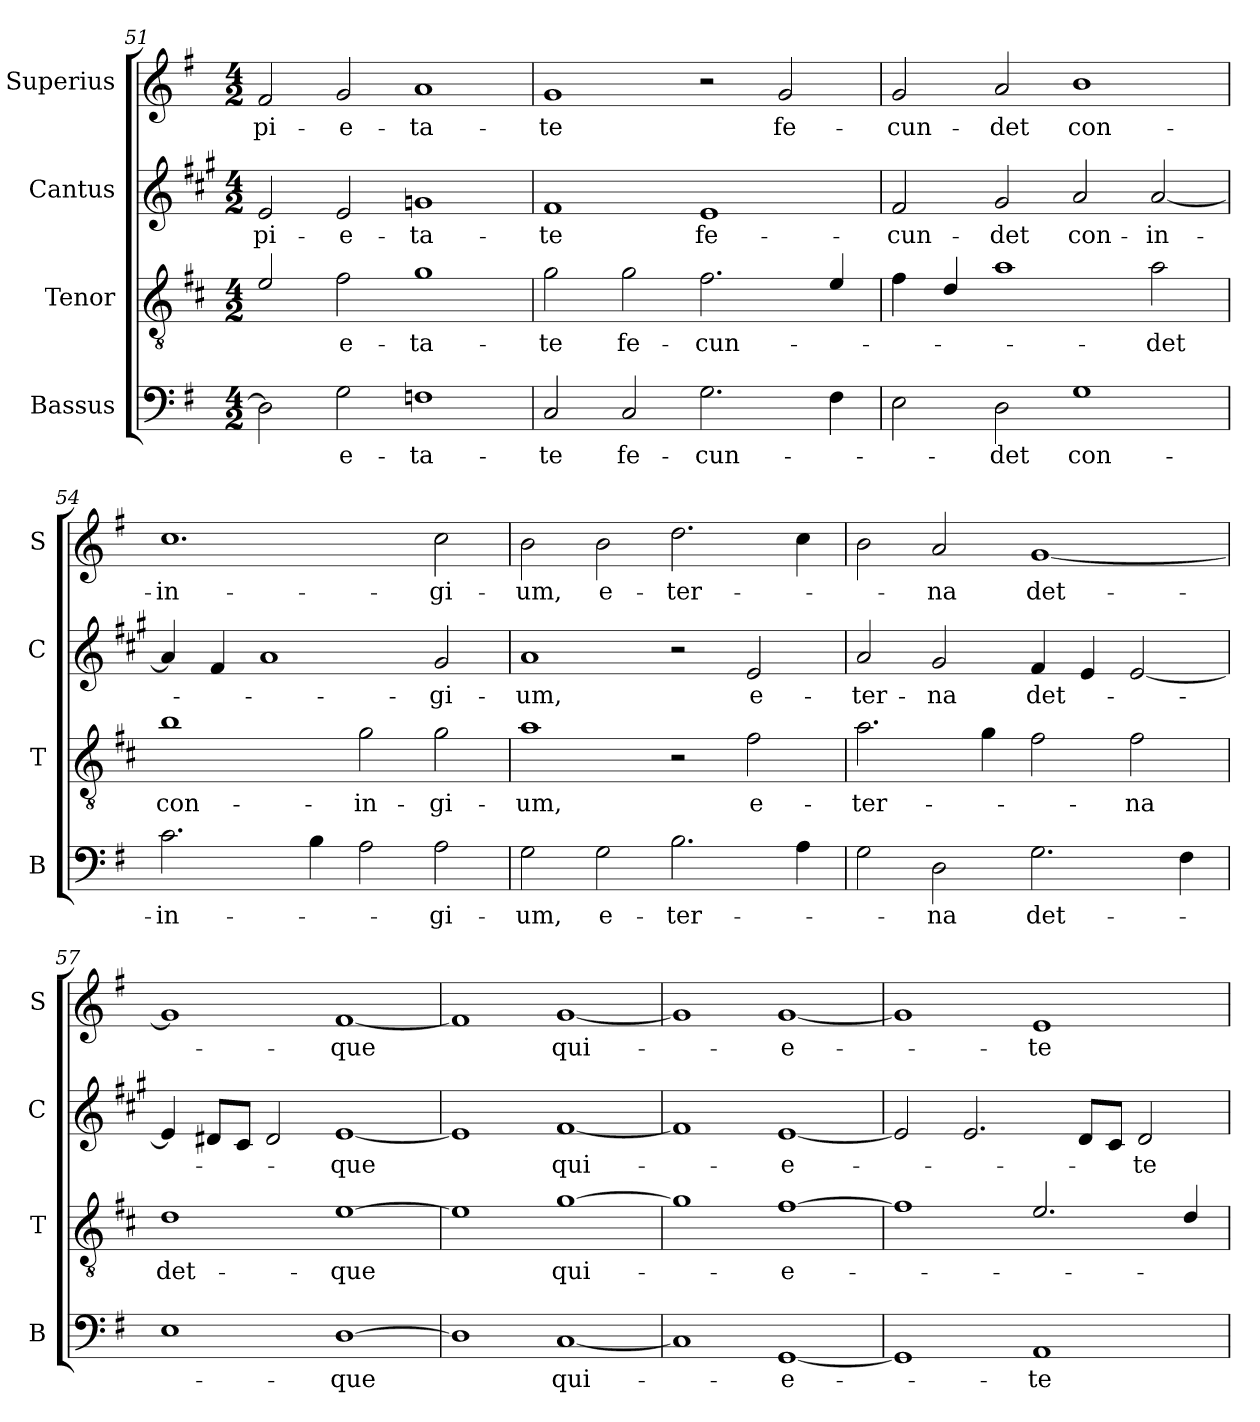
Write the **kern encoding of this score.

**kern	**text	**kern	**text	**kern	**text	**kern	**text
*part4	*part4	*part3	*part3	*part2	*part2	*part1	*part1
*staff4	*staff4	*staff3	*staff3	*staff2	*staff2	*staff1	*staff1
*I"Bassus	*	*I"Tenor	*	*I"Cantus	*	*I"Superius	*
*I'B	*	*I'T	*	*I'C	*	*I'S	*
*clefF4	*	*clefGv2	*	*clefG2	*	*clefG2	*
*	*	*ITrd4c7	*	*ITrd1c2	*	*	*
*k[f#]	*	*k[f#]	*	*k[f#]	*	*k[f#]	*
*G:	*	*G:	*	*G:	*	*G:	*
*M4/2	*	*M4/2	*	*M4/2	*	*M4/2	*
=51	=51	=51	=51	=51	=51	=51	=51
!	!	!	!	!	!LO:LY:b	!	!LO:LY:b
2D\]	.	2A/	.	2d/	pi-	2f#/	pi-
!	!LO:LY:b	!	!LO:LY:b	!	!LO:LY:b	!	!LO:LY:b
2G\	-e-	2B\	-e-	2d/	-e-	2g/	-e-
!	!LO:LY:b	!	!LO:LY:b	!	!LO:LY:b	!	!LO:LY:b
1Fn	-ta-	1c	-ta-	1fn	-ta-	1a	-ta-
!!LO:LB:g=z
=52	=52	=52	=52	=52	=52	=52	=52
!	!LO:LY:b	!	!LO:LY:b	!	!LO:LY:b	!	!LO:LY:b
2C/	-te	2c\	-te	1e	-te	1g	-te
!	!LO:LY:b	!	!LO:LY:b	!	!	!	!
2C/	fe-	2c\	fe-	.	.	.	.
!	!LO:LY:b	!	!LO:LY:b	!	!LO:LY:b	!	!
2.G\	-cun-	2.B\	-cun-	1d	fe-	2r	.
!	!	!	!	!	!	!	!LO:LY:b
.	.	.	.	.	.	2g/	fe-
4F#\	.	4A/	.	.	.	.	.
=53	=53	=53	=53	=53	=53	=53	=53
!	!	!	!	!	!LO:LY:b	!	!LO:LY:b
2E\	.	4B\	.	2e/	-cun-	2g/	-cun-
.	.	4G/	.	.	.	.	.
!	!LO:LY:b	!	!	!	!LO:LY:b	!	!LO:LY:b
2D\	-det	1d	.	2f#/	-det	2a/	-det
!	!LO:LY:b	!	!	!	!LO:LY:b	!	!LO:LY:b
1G	con-	.	.	2g/	con-	1b	con-
!	!	!	!LO:LY:b	!	!LO:LY:b	!	!
.	.	2d\	-det	[2g/	-in-	.	.
=54	=54	=54	=54	=54	=54	=54	=54
!	!LO:LY:b	!	!LO:LY:b	!	!	!	!LO:LY:b
2.c\	-in-	1e	con-	4g/]	.	1.cc	-in-
.	.	.	.	4e/	.	.	.
.	.	.	.	1g	.	.	.
4B\	.	.	.	.	.	.	.
!	!	!	!LO:LY:b	!	!	!	!
2A\	.	2c\	-in-	.	.	.	.
!	!LO:LY:b	!	!LO:LY:b	!	!LO:LY:b	!	!LO:LY:b
2A\	-gi-	2c\	-gi-	2f#/	-gi-	2cc\	-gi-
=55	=55	=55	=55	=55	=55	=55	=55
!	!LO:LY:b	!	!LO:LY:b	!	!LO:LY:b	!	!LO:LY:b
2G\	-um,	1d	-um,	1g	-um,	2b\	-um,
!	!LO:LY:b	!	!	!	!	!	!LO:LY:b
2G\	e-	.	.	.	.	2b\	e-
!	!LO:LY:b	!	!	!	!	!	!LO:LY:b
2.B\	-ter-	2r	.	2r	.	2.dd\	-ter-
!	!	!	!LO:LY:b	!	!LO:LY:b	!	!
.	.	2B\	e-	2d/	e-	.	.
4A\	.	.	.	.	.	4cc\	.
=56	=56	=56	=56	=56	=56	=56	=56
!	!	!	!LO:LY:b	!	!LO:LY:b	!	!
2G\	.	2.d\	-ter-	2g/	-ter-	2b\	.
!	!LO:LY:b	!	!	!	!LO:LY:b	!	!LO:LY:b
2D\	-na	.	.	2f#/	-na	2a/	-na
.	.	4c\	.	.	.	.	.
!	!LO:LY:b	!	!	!	!LO:LY:b	!	!LO:LY:b
2.G\	det-	2B\	.	4e/	det-	[1g	det-
.	.	.	.	4d/	.	.	.
!	!	!	!LO:LY:b	!	!	!	!
.	.	2B\	-na	[2d/	.	.	.
4F#\	.	.	.	.	.	.	.
=57	=57	=57	=57	=57	=57	=57	=57
!	!	!	!LO:LY:b	!	!	!	!
1E	.	1G	det-	4d/]	.	1g]	.
.	.	.	.	8c#X/L	.	.	.
.	.	.	.	8B/J	.	.	.
.	.	.	.	2c#/	.	.	.
!	!LO:LY:b	!	!LO:LY:b	!	!LO:LY:b	!	!LO:LY:b
[1D	-que	[1A	-que	[1d	-que	[1f#	-que
!!LO:PB:g=z
=58	=58	=58	=58	=58	=58	=58	=58
1D]	.	1A]	.	1d]	.	1f#]	.
!	!LO:LY:b	!	!LO:LY:b	!	!LO:LY:b	!	!LO:LY:b
[1C	qui-	[1c	qui-	[1e	qui-	[1g	qui-
=59	=59	=59	=59	=59	=59	=59	=59
1C]	.	1c]	.	1e]	.	1g]	.
!	!LO:LY:b	!	!LO:LY:b	!	!LO:LY:b	!	!LO:LY:b
[1GG	-e-	[1B	-e-	[1d	-e-	[1g	-e-
=60	=60	=60	=60	=60	=60	=60	=60
1GG]	.	1B]	.	2d/]	.	1g]	.
.	.	.	.	2.d/	.	.	.
!	!LO:LY:b	!	!	!	!	!	!LO:LY:b
1AA	-te	2.A/	.	.	.	1e	-te
.	.	.	.	8c/L	.	.	.
.	.	.	.	8B/J	.	.	.
!	!	!	!	!	!LO:LY:b	!	!
.	.	.	.	2c/	-te	.	.
.	.	4G/	.	.	.	.	.
=	=	=	=	=	=	=	=
*-	*-	*-	*-	*-	*-	*-	*-
